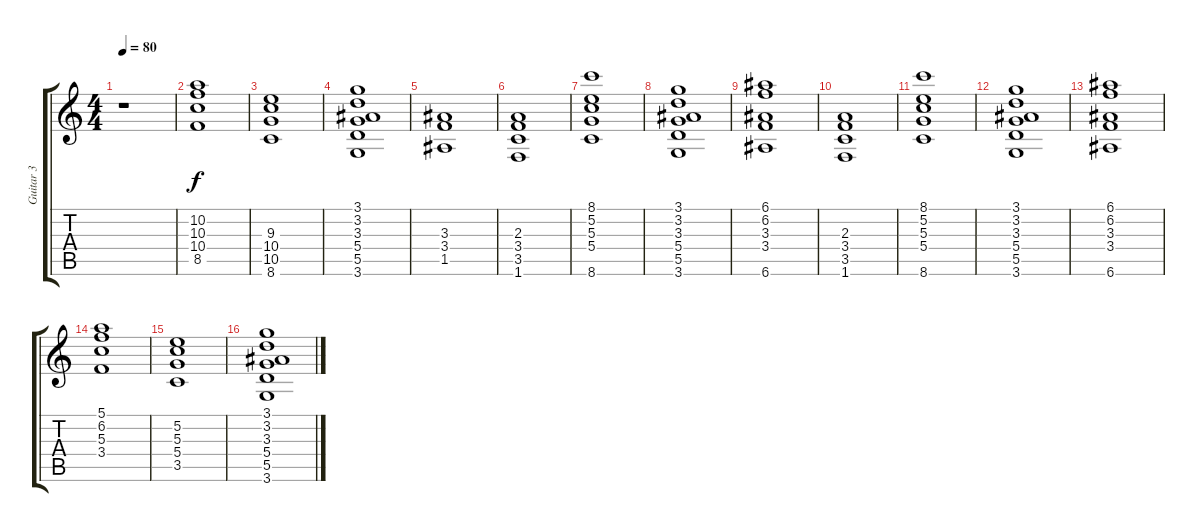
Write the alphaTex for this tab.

\track ("Guitar 3" "Guitar 3") {instrument acousticguitarsteel}
\staff {score tabs}
\tuning (E4 B3 G3 D3 A2 E2) {hide}
\ts (4 4)
\tempo 80
\clef g2
\ks c
r.1{dy f} |
(10.2 10.3 10.4 8.5).1 |
(9.3 10.4 10.5 8.6).1 |
(3.1 3.2 3.3 5.4 5.5 3.6).1 |
(3.3 3.4 1.5).1 |
(2.3 3.4 3.5 1.6).1 |
(8.1 5.2 5.3 5.4 8.6).1 |
(3.1 3.2 3.3 5.4 5.5 3.6).1 |
(6.1 6.2 3.3 3.4 6.6).1 |
(2.3 3.4 3.5 1.6).1 |
(8.1 5.2 5.3 5.4 8.6).1 |
(3.1 3.2 3.3 5.4 5.5 3.6).1 |
(6.1 6.2 3.3 3.4 6.6).1 |
(5.1 6.2 5.3 3.4).1 |
(5.2 5.3 5.4 3.5).1 |
(3.1 3.2 3.3 5.4 5.5 3.6).1
